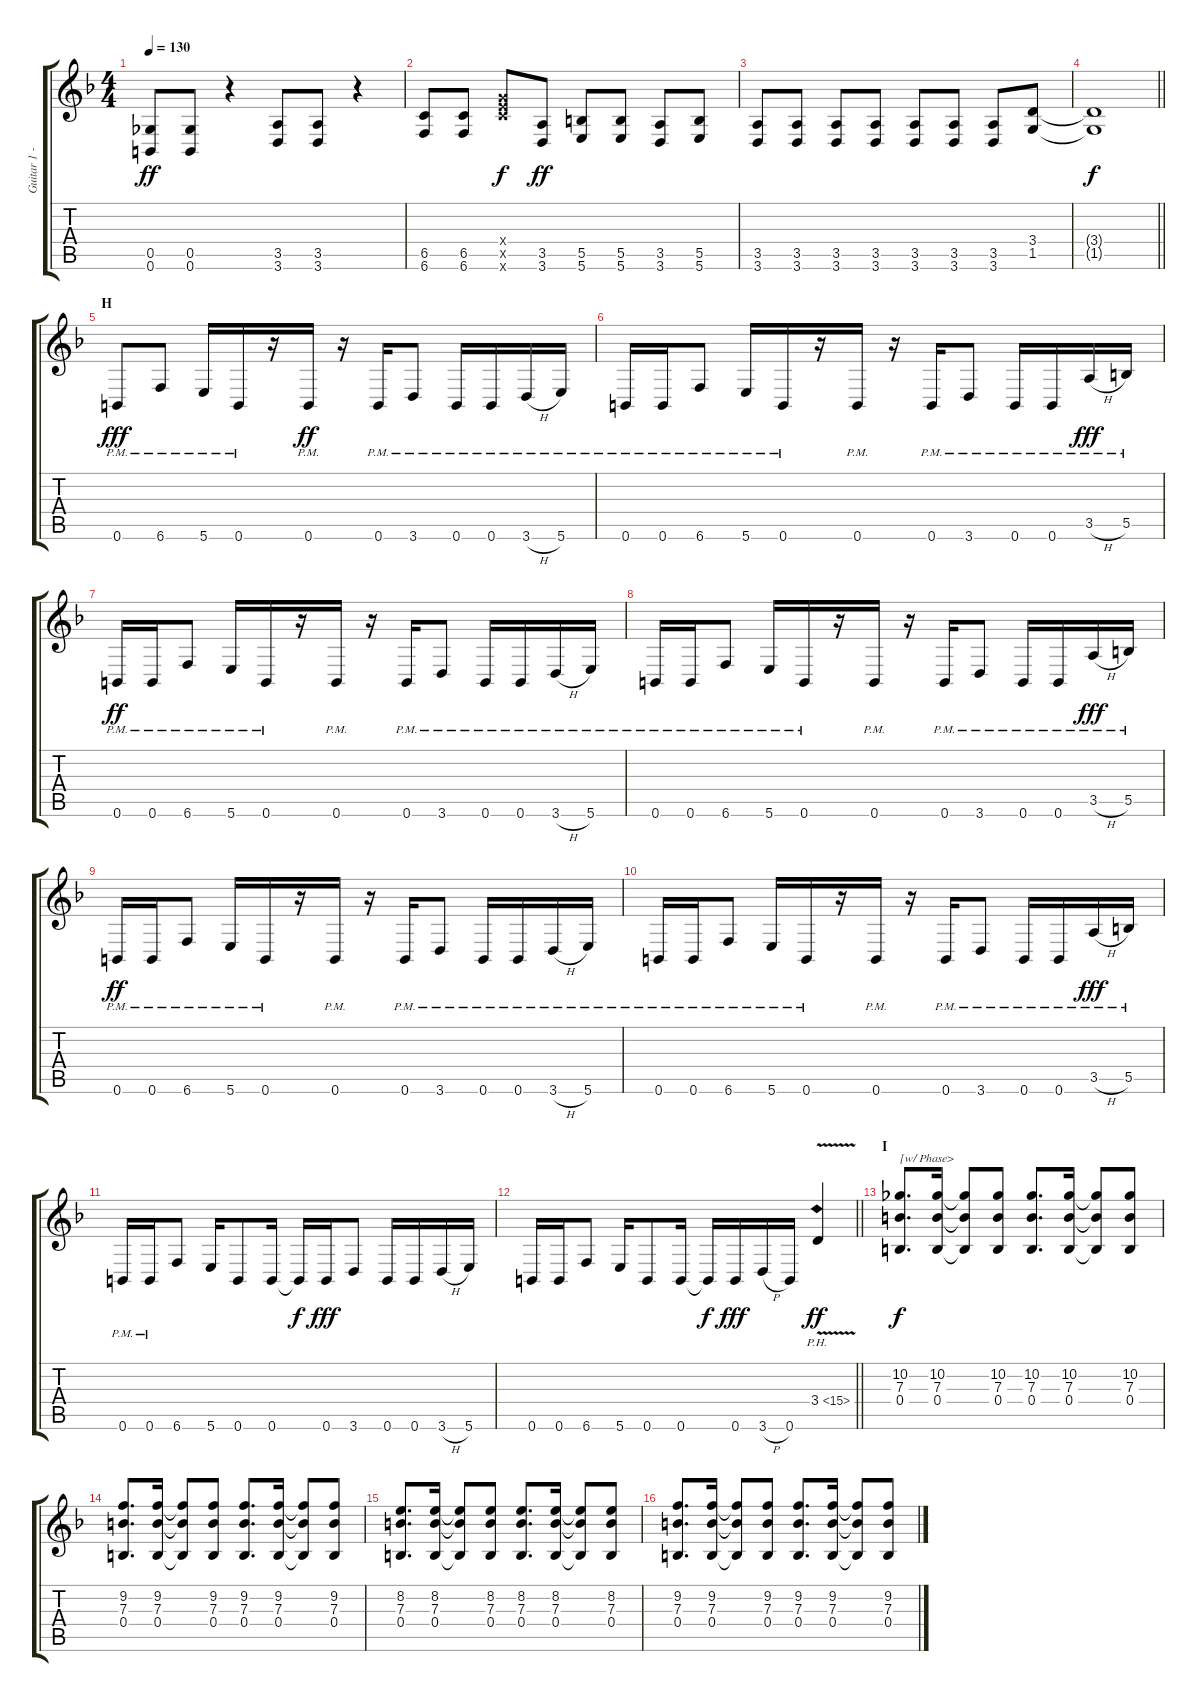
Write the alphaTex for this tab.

\track ("Guitar 1 - Uruha" "Guitar 1 -") {instrument distortionguitar}
\staff {score tabs}
\tuning (Db4 Ab3 E3 B2 Gb2 B1) {hide}
\ts (4 4)
\tempo 130
\clef g2
\ks f
(0.5 0.6).8{dy ff} (0.5 0.6).8 r.4 (3.5 3.6).8 (3.5 3.6).8 r.4 |
(6.5 6.6).8 (6.5 6.6).8 (8.4{x} 10.5{x} 13.6{x}).8{dy f} (3.5 3.6).8{dy ff} (5.5 5.6).8 (5.5 5.6).8 (3.5 3.6).8 (5.5 5.6).8 |
(3.5 3.6).8 (3.5 3.6).8 (3.5 3.6).8 (3.5 3.6).8 (3.5 3.6).8 (3.5 3.6).8 (3.5 3.6).8 (3.4 1.5).8 |
\barLineRight lightlight
(3.4{t} 1.5{t}).1{dy f} |
\section ("" "H")
0.6{pm}.8{dy fff} 6.6{pm}.8 5.6{pm}.16 0.6{pm}.16 r.16 0.6{pm}.16{dy ff} r.16 0.6{pm}.16 3.6{pm}.8 0.6{pm}.16 0.6{pm}.16 3.6{h pm}.16 5.6{pm}.16 |
0.6{pm}.16 0.6{pm}.16 6.6{pm}.8 5.6{pm}.16 0.6{pm}.16 r.16 0.6{pm}.16 r.16 0.6{pm}.16 3.6{pm}.8 0.6{pm}.16 0.6{pm}.16 3.5{h pm}.16{dy fff} 5.5{pm}.16 |
0.6{pm}.16{dy ff} 0.6{pm}.16 6.6{pm}.8 5.6{pm}.16 0.6{pm}.16 r.16 0.6{pm}.16 r.16 0.6{pm}.16 3.6{pm}.8 0.6{pm}.16 0.6{pm}.16 3.6{h pm}.16 5.6{pm}.16 |
0.6{pm}.16 0.6{pm}.16 6.6{pm}.8 5.6{pm}.16 0.6{pm}.16 r.16 0.6{pm}.16 r.16 0.6{pm}.16 3.6{pm}.8 0.6{pm}.16 0.6{pm}.16 3.5{h pm}.16{dy fff} 5.5{pm}.16 |
0.6{pm}.16{dy ff} 0.6{pm}.16 6.6{pm}.8 5.6{pm}.16 0.6{pm}.16 r.16 0.6{pm}.16 r.16 0.6{pm}.16 3.6{pm}.8 0.6{pm}.16 0.6{pm}.16 3.6{h pm}.16 5.6{pm}.16 |
0.6{pm}.16 0.6{pm}.16 6.6{pm}.8 5.6{pm}.16 0.6{pm}.16 r.16 0.6{pm}.16 r.16 0.6{pm}.16 3.6{pm}.8 0.6{pm}.16 0.6{pm}.16 3.5{h pm}.16{dy fff} 5.5{pm}.16 |
0.6{pm}.16 0.6{pm}.16 6.6.8 5.6.16 0.6.8 0.6.16 0.6{t}.16{dy f} 0.6.16{dy fff} 3.6.8 0.6.16 0.6.16 3.6{h}.16 5.6.16 |
\barLineRight lightlight
0.6.16 0.6.16 6.6.8 5.6.16 0.6.8 0.6.16 0.6{t}.16{dy f} 0.6.16{dy fff} 3.6{h}.16 0.6.16 3.4{ph 12 v}.4{dy ff} |
\section ("" "I")
(10.2 7.3 0.4).8{d txt "[w/ Phase>" dy f} (10.2 7.3 0.4).16 (10.2{t} 7.3{t} 0.4{t}).8 (10.2 7.3 0.4).8 (10.2 7.3 0.4).8{d} (10.2 7.3 0.4).16 (10.2{t} 7.3{t} 0.4{t}).8 (10.2 7.3 0.4).8 |
(9.2 7.3 0.4).8{d} (9.2 7.3 0.4).16 (9.2{t} 7.3{t} 0.4{t}).8 (9.2 7.3 0.4).8 (9.2 7.3 0.4).8{d} (9.2 7.3 0.4).16 (9.2{t} 7.3{t} 0.4{t}).8 (9.2 7.3 0.4).8 |
(8.2 7.3 0.4).8{d} (8.2 7.3 0.4).16 (8.2{t} 7.3{t} 0.4{t}).8 (8.2 7.3 0.4).8 (8.2 7.3 0.4).8{d} (8.2 7.3 0.4).16 (8.2{t} 7.3{t} 0.4{t}).8 (8.2 7.3 0.4).8 |
(9.2 7.3 0.4).8{d} (9.2 7.3 0.4).16 (9.2{t} 7.3{t} 0.4{t}).8 (9.2 7.3 0.4).8 (9.2 7.3 0.4).8{d} (9.2 7.3 0.4).16 (9.2{t} 7.3{t} 0.4{t}).8 (9.2 7.3 0.4).8
